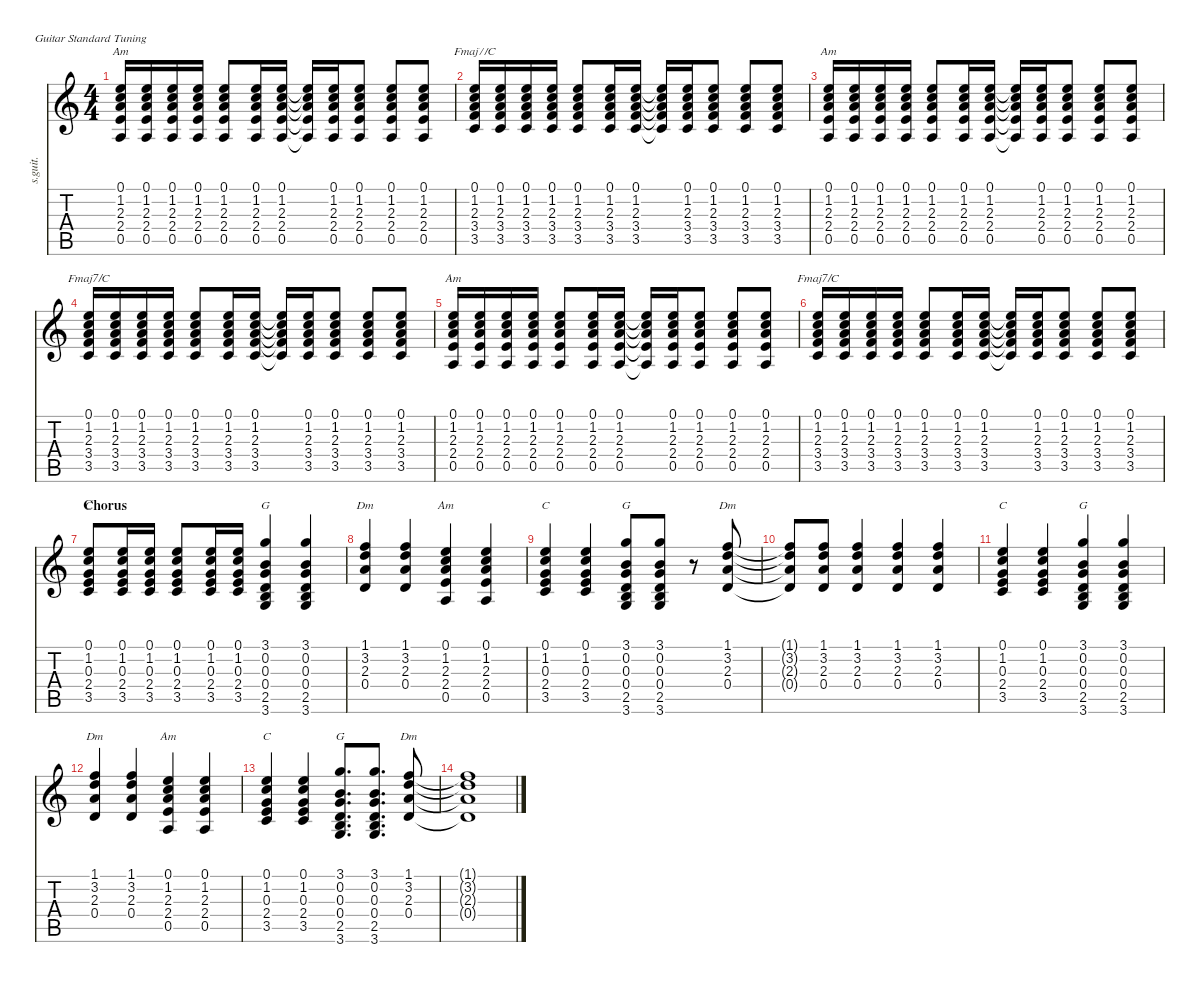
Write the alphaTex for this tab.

\defaultSystemsLayout 4
\hideDynamics
\bracketExtendMode nobrackets
\track ("J. Frusciante (Guitar)" "s.guit.") {instrument electricguitarjazz}
\staff {score tabs}
\tuning (E4 B3 G3 D3 A2 E2)
\chord ("Am" 3 1 2 2 0 x) {showdiagram false}
\chord ("Fmaj7/C" 3 1 2 2 0 x) {showdiagram false}
\chord ("C" 3 1 2 2 0 x) {showdiagram false}
\chord ("G" 3 1 2 2 0 x) {showdiagram false}
\chord ("Dm" 3 1 2 2 0 x) {showdiagram false}
\ts (4 4)
\tempo (96 hide)
\clef g2
\ks c
(0.1 1.2 2.3 2.4 0.5).16{ch "Am" lyrics (0 "") lyrics (1 "") lyrics (2 "") lyrics (3 "") lyrics (4 "") dy f} (0.1 1.2 2.3 2.4 0.5).16{lyrics (0 "") lyrics (1 "") lyrics (2 "") lyrics (3 "") lyrics (4 "")} (0.1 1.2 2.3 2.4 0.5).16{lyrics (0 "") lyrics (1 "") lyrics (2 "") lyrics (3 "") lyrics (4 "")} (0.1 1.2 2.3 2.4 0.5).16{lyrics (0 "") lyrics (1 "") lyrics (2 "") lyrics (3 "") lyrics (4 "")} (0.1 1.2 2.3 2.4 0.5).8{lyrics (0 "") lyrics (1 "") lyrics (2 "") lyrics (3 "") lyrics (4 "")} (0.1 1.2 2.3 2.4 0.5).16{lyrics (0 "") lyrics (1 "") lyrics (2 "") lyrics (3 "") lyrics (4 "")} (0.1 1.2 2.3 2.4 0.5).16{lyrics (0 "") lyrics (1 "") lyrics (2 "") lyrics (3 "") lyrics (4 "")} (0.1{t} 1.2{t} 2.3{t} 2.4{t} 0.5{t}).16{lyrics (0 "") lyrics (1 "") lyrics (2 "") lyrics (3 "") lyrics (4 "")} (0.1 1.2 2.3 2.4 0.5).16{lyrics (0 "") lyrics (1 "") lyrics (2 "") lyrics (3 "") lyrics (4 "")} (0.1 1.2 2.3 2.4 0.5).8{lyrics (0 "") lyrics (1 "") lyrics (2 "") lyrics (3 "") lyrics (4 "")} (0.1 1.2 2.3 2.4 0.5).8{lyrics (0 "") lyrics (1 "") lyrics (2 "") lyrics (3 "") lyrics (4 "")} (0.1 1.2 2.3 2.4 0.5).8{lyrics (0 "") lyrics (1 "") lyrics (2 "") lyrics (3 "") lyrics (4 "")} |
(0.1 1.2 2.3 3.4 3.5).16{ch "Fmaj7/C" lyrics (0 "") lyrics (1 "") lyrics (2 "") lyrics (3 "") lyrics (4 "")} (0.1 1.2 2.3 3.4 3.5).16{lyrics (0 "") lyrics (1 "") lyrics (2 "") lyrics (3 "") lyrics (4 "")} (0.1 1.2 2.3 3.4 3.5).16{lyrics (0 "") lyrics (1 "") lyrics (2 "") lyrics (3 "") lyrics (4 "")} (0.1 1.2 2.3 3.4 3.5).16{lyrics (0 "") lyrics (1 "") lyrics (2 "") lyrics (3 "") lyrics (4 "")} (0.1 1.2 2.3 3.4 3.5).8{lyrics (0 "") lyrics (1 "") lyrics (2 "") lyrics (3 "") lyrics (4 "")} (0.1 1.2 2.3 3.4 3.5).16{lyrics (0 "") lyrics (1 "") lyrics (2 "") lyrics (3 "") lyrics (4 "")} (0.1 1.2 2.3 3.4 3.5).16{lyrics (0 "") lyrics (1 "") lyrics (2 "") lyrics (3 "") lyrics (4 "")} (0.1{t} 1.2{t} 2.3{t} 3.4{t} 3.5{t}).16{lyrics (0 "") lyrics (1 "") lyrics (2 "") lyrics (3 "") lyrics (4 "")} (0.1 1.2 2.3 3.4 3.5).16{lyrics (0 "") lyrics (1 "") lyrics (2 "") lyrics (3 "") lyrics (4 "")} (0.1 1.2 2.3 3.4 3.5).8{lyrics (0 "") lyrics (1 "") lyrics (2 "") lyrics (3 "") lyrics (4 "")} (0.1 1.2 2.3 3.4 3.5).8{lyrics (0 "") lyrics (1 "") lyrics (2 "") lyrics (3 "") lyrics (4 "")} (0.1 1.2 2.3 3.4 3.5).8{lyrics (0 "") lyrics (1 "") lyrics (2 "") lyrics (3 "") lyrics (4 "")} |
(0.1 1.2 2.3 2.4 0.5).16{ch "Am" lyrics (0 "") lyrics (1 "") lyrics (2 "") lyrics (3 "") lyrics (4 "")} (0.1 1.2 2.3 2.4 0.5).16{lyrics (0 "") lyrics (1 "") lyrics (2 "") lyrics (3 "") lyrics (4 "")} (0.1 1.2 2.3 2.4 0.5).16{lyrics (0 "") lyrics (1 "") lyrics (2 "") lyrics (3 "") lyrics (4 "")} (0.1 1.2 2.3 2.4 0.5).16{lyrics (0 "") lyrics (1 "") lyrics (2 "") lyrics (3 "") lyrics (4 "")} (0.1 1.2 2.3 2.4 0.5).8{lyrics (0 "") lyrics (1 "") lyrics (2 "") lyrics (3 "") lyrics (4 "")} (0.1 1.2 2.3 2.4 0.5).16{lyrics (0 "") lyrics (1 "") lyrics (2 "") lyrics (3 "") lyrics (4 "")} (0.1 1.2 2.3 2.4 0.5).16{lyrics (0 "") lyrics (1 "") lyrics (2 "") lyrics (3 "") lyrics (4 "")} (0.1{t} 1.2{t} 2.3{t} 2.4{t} 0.5{t}).16{lyrics (0 "") lyrics (1 "") lyrics (2 "") lyrics (3 "") lyrics (4 "")} (0.1 1.2 2.3 2.4 0.5).16{lyrics (0 "") lyrics (1 "") lyrics (2 "") lyrics (3 "") lyrics (4 "")} (0.1 1.2 2.3 2.4 0.5).8{lyrics (0 "") lyrics (1 "") lyrics (2 "") lyrics (3 "") lyrics (4 "")} (0.1 1.2 2.3 2.4 0.5).8{lyrics (0 "") lyrics (1 "") lyrics (2 "") lyrics (3 "") lyrics (4 "")} (0.1 1.2 2.3 2.4 0.5).8{lyrics (0 "") lyrics (1 "") lyrics (2 "") lyrics (3 "") lyrics (4 "")} |
(0.1 1.2 2.3 3.4 3.5).16{ch "Fmaj7/C" lyrics (0 "") lyrics (1 "") lyrics (2 "") lyrics (3 "") lyrics (4 "")} (0.1 1.2 2.3 3.4 3.5).16{lyrics (0 "") lyrics (1 "") lyrics (2 "") lyrics (3 "") lyrics (4 "")} (0.1 1.2 2.3 3.4 3.5).16{lyrics (0 "") lyrics (1 "") lyrics (2 "") lyrics (3 "") lyrics (4 "")} (0.1 1.2 2.3 3.4 3.5).16{lyrics (0 "") lyrics (1 "") lyrics (2 "") lyrics (3 "") lyrics (4 "")} (0.1 1.2 2.3 3.4 3.5).8{lyrics (0 "") lyrics (1 "") lyrics (2 "") lyrics (3 "") lyrics (4 "")} (0.1 1.2 2.3 3.4 3.5).16{lyrics (0 "") lyrics (1 "") lyrics (2 "") lyrics (3 "") lyrics (4 "")} (0.1 1.2 2.3 3.4 3.5).16{lyrics (0 "") lyrics (1 "") lyrics (2 "") lyrics (3 "") lyrics (4 "")} (0.1{t} 1.2{t} 2.3{t} 3.4{t} 3.5{t}).16{lyrics (0 "") lyrics (1 "") lyrics (2 "") lyrics (3 "") lyrics (4 "")} (0.1 1.2 2.3 3.4 3.5).16{lyrics (0 "") lyrics (1 "") lyrics (2 "") lyrics (3 "") lyrics (4 "")} (0.1 1.2 2.3 3.4 3.5).8{lyrics (0 "") lyrics (1 "") lyrics (2 "") lyrics (3 "") lyrics (4 "")} (0.1 1.2 2.3 3.4 3.5).8{lyrics (0 "") lyrics (1 "") lyrics (2 "") lyrics (3 "") lyrics (4 "")} (0.1 1.2 2.3 3.4 3.5).8{lyrics (0 "") lyrics (1 "") lyrics (2 "") lyrics (3 "") lyrics (4 "")} |
(0.1 1.2 2.3 2.4 0.5).16{ch "Am" lyrics (0 "") lyrics (1 "") lyrics (2 "") lyrics (3 "") lyrics (4 "")} (0.1 1.2 2.3 2.4 0.5).16{lyrics (0 "") lyrics (1 "") lyrics (2 "") lyrics (3 "") lyrics (4 "")} (0.1 1.2 2.3 2.4 0.5).16{lyrics (0 "") lyrics (1 "") lyrics (2 "") lyrics (3 "") lyrics (4 "")} (0.1 1.2 2.3 2.4 0.5).16{lyrics (0 "") lyrics (1 "") lyrics (2 "") lyrics (3 "") lyrics (4 "")} (0.1 1.2 2.3 2.4 0.5).8{lyrics (0 "") lyrics (1 "") lyrics (2 "") lyrics (3 "") lyrics (4 "")} (0.1 1.2 2.3 2.4 0.5).16{lyrics (0 "") lyrics (1 "") lyrics (2 "") lyrics (3 "") lyrics (4 "")} (0.1 1.2 2.3 2.4 0.5).16{lyrics (0 "") lyrics (1 "") lyrics (2 "") lyrics (3 "") lyrics (4 "")} (0.1{t} 1.2{t} 2.3{t} 2.4{t} 0.5{t}).16{lyrics (0 "") lyrics (1 "") lyrics (2 "") lyrics (3 "") lyrics (4 "")} (0.1 1.2 2.3 2.4 0.5).16{lyrics (0 "") lyrics (1 "") lyrics (2 "") lyrics (3 "") lyrics (4 "")} (0.1 1.2 2.3 2.4 0.5).8{lyrics (0 "") lyrics (1 "") lyrics (2 "") lyrics (3 "") lyrics (4 "")} (0.1 1.2 2.3 2.4 0.5).8{lyrics (0 "") lyrics (1 "") lyrics (2 "") lyrics (3 "") lyrics (4 "")} (0.1 1.2 2.3 2.4 0.5).8{lyrics (0 "") lyrics (1 "") lyrics (2 "") lyrics (3 "") lyrics (4 "")} |
(0.1 1.2 2.3 3.4 3.5).16{ch "Fmaj7/C" lyrics (0 "") lyrics (1 "") lyrics (2 "") lyrics (3 "") lyrics (4 "")} (0.1 1.2 2.3 3.4 3.5).16{lyrics (0 "") lyrics (1 "") lyrics (2 "") lyrics (3 "") lyrics (4 "")} (0.1 1.2 2.3 3.4 3.5).16{lyrics (0 "") lyrics (1 "") lyrics (2 "") lyrics (3 "") lyrics (4 "")} (0.1 1.2 2.3 3.4 3.5).16{lyrics (0 "") lyrics (1 "") lyrics (2 "") lyrics (3 "") lyrics (4 "")} (0.1 1.2 2.3 3.4 3.5).8{lyrics (0 "") lyrics (1 "") lyrics (2 "") lyrics (3 "") lyrics (4 "")} (0.1 1.2 2.3 3.4 3.5).16{lyrics (0 "") lyrics (1 "") lyrics (2 "") lyrics (3 "") lyrics (4 "")} (0.1 1.2 2.3 3.4 3.5).16{lyrics (0 "") lyrics (1 "") lyrics (2 "") lyrics (3 "") lyrics (4 "")} (0.1{t} 1.2{t} 2.3{t} 3.4{t} 3.5{t}).16{lyrics (0 "") lyrics (1 "") lyrics (2 "") lyrics (3 "") lyrics (4 "")} (0.1 1.2 2.3 3.4 3.5).16{lyrics (0 "") lyrics (1 "") lyrics (2 "") lyrics (3 "") lyrics (4 "")} (0.1 1.2 2.3 3.4 3.5).8{lyrics (0 "") lyrics (1 "") lyrics (2 "") lyrics (3 "") lyrics (4 "")} (0.1 1.2 2.3 3.4 3.5).8{lyrics (0 "") lyrics (1 "") lyrics (2 "") lyrics (3 "") lyrics (4 "")} (0.1 1.2 2.3 3.4 3.5).8{lyrics (0 "") lyrics (1 "") lyrics (2 "") lyrics (3 "") lyrics (4 "")} |
\section ("" "Chorus")
(0.1 1.2 0.3 2.4 3.5).8{ch "C" lyrics (0 "") lyrics (1 "") lyrics (2 "") lyrics (3 "") lyrics (4 "")} (3.5 2.4 1.2 0.3 0.1).16{lyrics (0 "") lyrics (1 "") lyrics (2 "") lyrics (3 "") lyrics (4 "")} (3.5 2.4 1.2 0.3 0.1).16{lyrics (0 "") lyrics (1 "") lyrics (2 "") lyrics (3 "") lyrics (4 "")} (0.1 1.2 0.3 2.4 3.5).8{lyrics (0 "") lyrics (1 "") lyrics (2 "") lyrics (3 "") lyrics (4 "")} (3.5 2.4 1.2 0.1 0.3).16{lyrics (0 "") lyrics (1 "") lyrics (2 "") lyrics (3 "") lyrics (4 "")} (3.5 2.4 1.2 0.1 0.3).16{lyrics (0 "") lyrics (1 "") lyrics (2 "") lyrics (3 "") lyrics (4 "")} (3.1 0.2 0.3 0.4 2.5 3.6).4{ch "G" lyrics (0 "") lyrics (1 "") lyrics (2 "") lyrics (3 "") lyrics (4 "")} (3.1 0.2 0.3 0.4 2.5 3.6).4{lyrics (0 "") lyrics (1 "") lyrics (2 "") lyrics (3 "") lyrics (4 "")} |
(1.1 3.2 2.3 0.4).4{ch "Dm" lyrics (0 "") lyrics (1 "") lyrics (2 "") lyrics (3 "") lyrics (4 "")} (1.1 3.2 2.3 0.4).4{lyrics (0 "") lyrics (1 "") lyrics (2 "") lyrics (3 "") lyrics (4 "")} (0.1 1.2 2.3 2.4 0.5).4{ch "Am" lyrics (0 "") lyrics (1 "") lyrics (2 "") lyrics (3 "") lyrics (4 "")} (0.1 1.2 2.3 2.4 0.5).4{lyrics (0 "") lyrics (1 "") lyrics (2 "") lyrics (3 "") lyrics (4 "")} |
(0.1 1.2 0.3 2.4 3.5).4{ch "C" lyrics (0 "") lyrics (1 "") lyrics (2 "") lyrics (3 "") lyrics (4 "")} (0.1 1.2 0.3 2.4 3.5).4{lyrics (0 "") lyrics (1 "") lyrics (2 "") lyrics (3 "") lyrics (4 "")} (3.1 0.2 0.3 0.4 2.5 3.6).8{ch "G" lyrics (0 "") lyrics (1 "") lyrics (2 "") lyrics (3 "") lyrics (4 "")} (3.1 0.2 0.3 0.4 2.5 3.6).8{lyrics (0 "") lyrics (1 "") lyrics (2 "") lyrics (3 "") lyrics (4 "")} r.8 (1.1 3.2 2.3 0.4).8{ch "Dm" lyrics (0 "") lyrics (1 "") lyrics (2 "") lyrics (3 "") lyrics (4 "")} |
(1.1{t} 3.2{t} 2.3{t} 0.4{t}).8{lyrics (0 "") lyrics (1 "") lyrics (2 "") lyrics (3 "") lyrics (4 "")} (1.1 3.2 2.3 0.4).8{lyrics (0 "") lyrics (1 "") lyrics (2 "") lyrics (3 "") lyrics (4 "")} (1.1 3.2 2.3 0.4).4{lyrics (0 "") lyrics (1 "") lyrics (2 "") lyrics (3 "") lyrics (4 "")} (1.1 3.2 2.3 0.4).4{lyrics (0 "") lyrics (1 "") lyrics (2 "") lyrics (3 "") lyrics (4 "")} (1.1 3.2 2.3 0.4).4{lyrics (0 "") lyrics (1 "") lyrics (2 "") lyrics (3 "") lyrics (4 "")} |
(0.1 1.2 0.3 2.4 3.5).4{ch "C" lyrics (0 "") lyrics (1 "") lyrics (2 "") lyrics (3 "") lyrics (4 "")} (0.1 1.2 0.3 2.4 3.5).4{lyrics (0 "") lyrics (1 "") lyrics (2 "") lyrics (3 "") lyrics (4 "")} (3.1 0.2 0.3 0.4 2.5 3.6).4{ch "G" lyrics (0 "") lyrics (1 "") lyrics (2 "") lyrics (3 "") lyrics (4 "")} (3.1 0.2 0.3 0.4 2.5 3.6).4{lyrics (0 "") lyrics (1 "") lyrics (2 "") lyrics (3 "") lyrics (4 "")} |
(1.1 3.2 2.3 0.4).4{ch "Dm" lyrics (0 "") lyrics (1 "") lyrics (2 "") lyrics (3 "") lyrics (4 "")} (1.1 3.2 2.3 0.4).4{lyrics (0 "") lyrics (1 "") lyrics (2 "") lyrics (3 "") lyrics (4 "")} (0.1 1.2 2.3 2.4 0.5).4{ch "Am" lyrics (0 "") lyrics (1 "") lyrics (2 "") lyrics (3 "") lyrics (4 "")} (0.1 1.2 2.3 2.4 0.5).4{lyrics (0 "") lyrics (1 "") lyrics (2 "") lyrics (3 "") lyrics (4 "")} |
(0.1 1.2 0.3 2.4 3.5).4{ch "C" lyrics (0 "") lyrics (1 "") lyrics (2 "") lyrics (3 "") lyrics (4 "")} (0.1 1.2 0.3 2.4 3.5).4{lyrics (0 "") lyrics (1 "") lyrics (2 "") lyrics (3 "") lyrics (4 "")} (3.1 0.2 0.3 0.4 2.5 3.6).8{d ch "G" lyrics (0 "") lyrics (1 "") lyrics (2 "") lyrics (3 "") lyrics (4 "")} (3.1 0.2 0.3 0.4 2.5 3.6).8{d lyrics (0 "") lyrics (1 "") lyrics (2 "") lyrics (3 "") lyrics (4 "")} (1.1 3.2 2.3 0.4).8{ch "Dm" lyrics (0 "") lyrics (1 "") lyrics (2 "") lyrics (3 "") lyrics (4 "")} |
(1.1{t} 3.2{t} 2.3{t} 0.4{t}).1{lyrics (0 "") lyrics (1 "") lyrics (2 "") lyrics (3 "") lyrics (4 "")}
